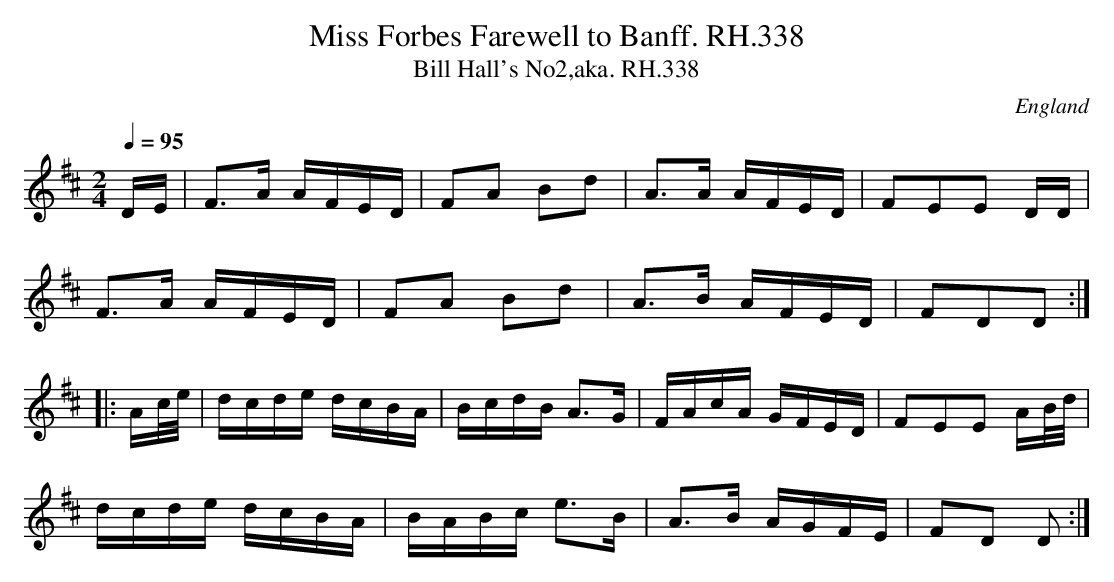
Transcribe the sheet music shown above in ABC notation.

X:1
T:Miss Forbes Farewell to Banff. RH.338
T:Bill Hall's No2,aka. RH.338
O:England
M:2/4
L:1/16
Q:1/4=95
K:D
DE|F3A AFED|F2A2 B2d2|A3A AFED|F2E2E2 DD|
F3A AFED|F2A2 B2d2|A3B AFED|F2D2D2:|
|:Ac/e/|dcde dcBA|BcdB A3G|FAcA GFED|F2E2E2 AB/d/|
dcde dcBA|BABc e3B|A3B AGFE|F2D2 D2:|
